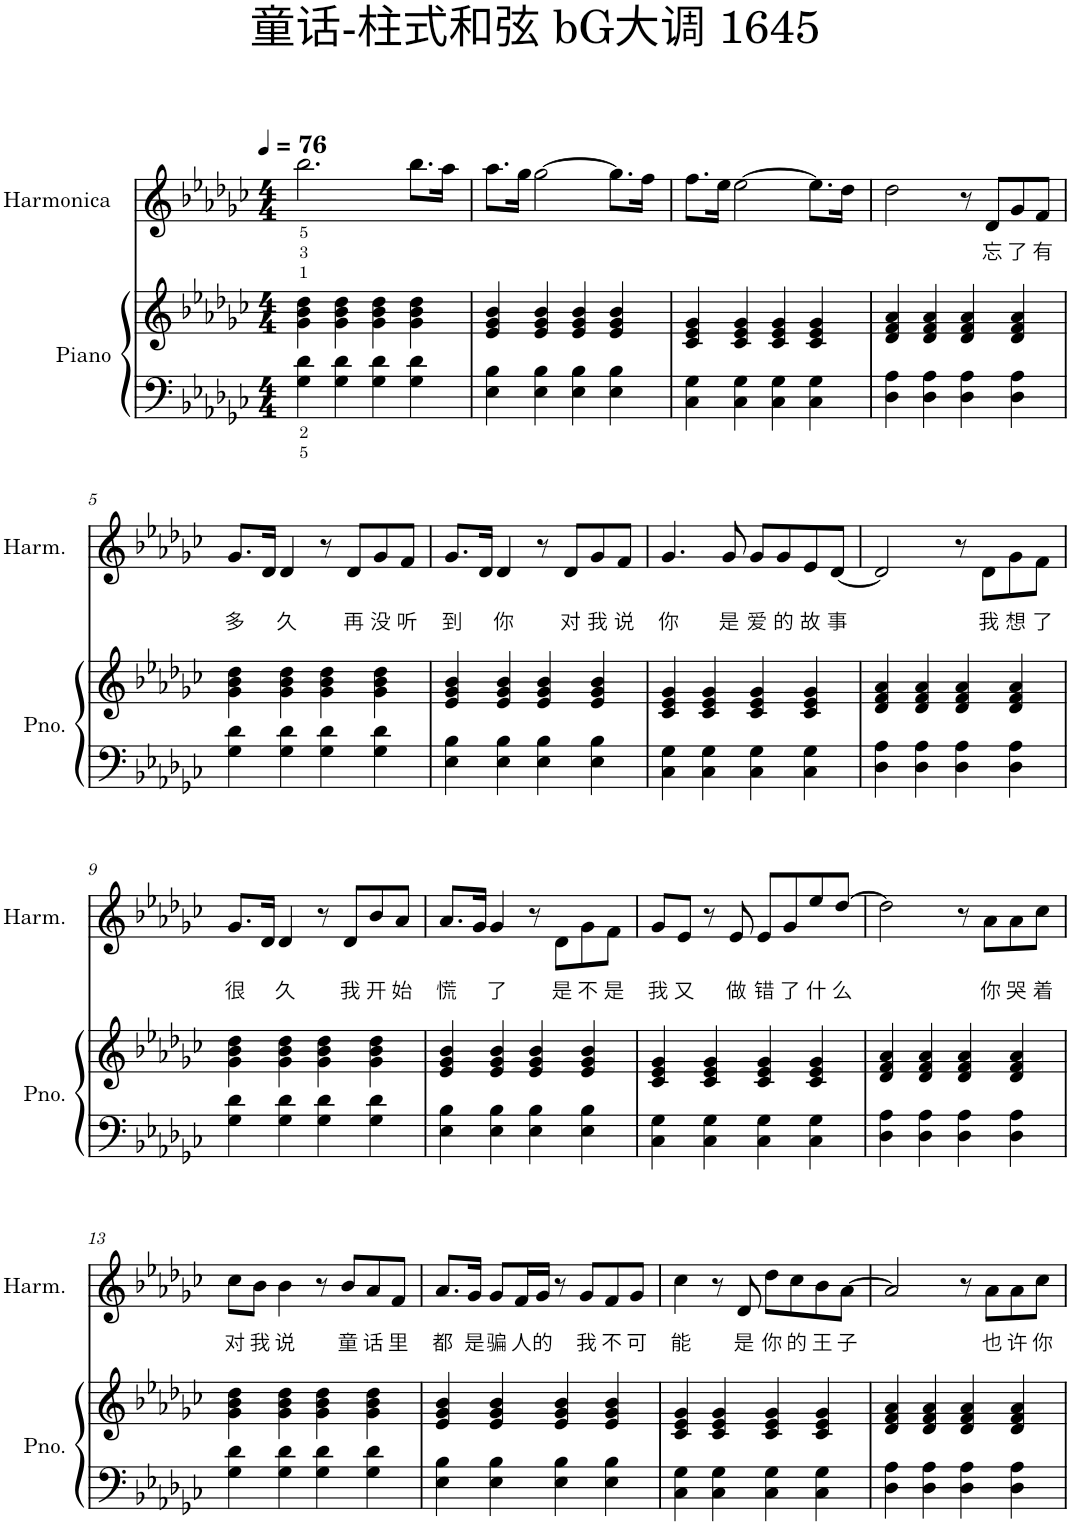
**kern	**kern	**kern	**text
*part2	*part2	*part1	*part1
*staff3	*staff2	*staff1	*staff1
*I"Piano	*	*I"Harmonica	*
*I'Pno.	*	*I'Harm.	*
*clefF4	*clefG2	*clefG2	*
*k[b-e-a-d-g-c-]	*k[b-e-a-d-g-c-]	*k[b-e-a-d-g-c-]	*
*M4/4	*M4/4	*M4/4	*
*MM76	*MM76	*MM76	*
=1	=1	=1	=1
4G-\ 4d-\	4g-\ 4b-\ 4dd-\	2.bb-\	.
4G-\ 4d-\	4g-\ 4b-\ 4dd-\	.	.
4G-\ 4d-\	4g-\ 4b-\ 4dd-\	.	.
4G-\ 4d-\	4g-\ 4b-\ 4dd-\	8.bb-\L	.
.	.	16aa-\Jk	.
=2	=2	=2	=2
4E-\ 4B-\	4e-/ 4g-/ 4b-/	8.aa-\L	.
.	.	16gg-\Jk	.
4E-\ 4B-\	4e-/ 4g-/ 4b-/	[2gg-\	.
4E-\ 4B-\	4e-/ 4g-/ 4b-/	.	.
4E-\ 4B-\	4e-/ 4g-/ 4b-/	8.gg-\L]	.
.	.	16ff\Jk	.
=3	=3	=3	=3
4C-\ 4G-\	4c-/ 4e-/ 4g-/	8.ff\L	.
.	.	16ee-\Jk	.
4C-\ 4G-\	4c-/ 4e-/ 4g-/	[2ee-\	.
4C-\ 4G-\	4c-/ 4e-/ 4g-/	.	.
4C-\ 4G-\	4c-/ 4e-/ 4g-/	8.ee-\L]	.
.	.	16dd-\Jk	.
=4	=4	=4	=4
4D-\ 4A-\	4d-/ 4f/ 4a-/	2dd-\	.
4D-\ 4A-\	4d-/ 4f/ 4a-/	.	.
4D-\ 4A-\	4d-/ 4f/ 4a-/	8r	.
!	!	!	!LO:LY:b
.	.	8d-/L	忘
!	!	!	!LO:LY:b
4D-\ 4A-\	4d-/ 4f/ 4a-/	8g-/	了
!	!	!	!LO:LY:b
.	.	8f/J	有
!!LO:LB:g=z
=5	=5	=5	=5
!	!	!	!LO:LY:b
4G-\ 4d-\	4g-\ 4b-\ 4dd-\	8.g-/L	多
.	.	16d-/Jk	.
!	!	!	!LO:LY:b
4G-\ 4d-\	4g-\ 4b-\ 4dd-\	4d-/	久
4G-\ 4d-\	4g-\ 4b-\ 4dd-\	8r	.
!	!	!	!LO:LY:b
.	.	8d-/L	再
!	!	!	!LO:LY:b
4G-\ 4d-\	4g-\ 4b-\ 4dd-\	8g-/	没
!	!	!	!LO:LY:b
.	.	8f/J	听
=6	=6	=6	=6
!	!	!	!LO:LY:b
4E-\ 4B-\	4e-/ 4g-/ 4b-/	8.g-/L	到
.	.	16d-/Jk	.
!	!	!	!LO:LY:b
4E-\ 4B-\	4e-/ 4g-/ 4b-/	4d-/	你
4E-\ 4B-\	4e-/ 4g-/ 4b-/	8r	.
!	!	!	!LO:LY:b
.	.	8d-/L	对
!	!	!	!LO:LY:b
4E-\ 4B-\	4e-/ 4g-/ 4b-/	8g-/	我
!	!	!	!LO:LY:b
.	.	8f/J	说
=7	=7	=7	=7
!	!	!	!LO:LY:b
4C-\ 4G-\	4c-/ 4e-/ 4g-/	4.g-/	你
4C-\ 4G-\	4c-/ 4e-/ 4g-/	.	.
!	!	!	!LO:LY:b
.	.	8g-/	是
!	!	!	!LO:LY:b
4C-\ 4G-\	4c-/ 4e-/ 4g-/	8g-/L	爱
!	!	!	!LO:LY:b
.	.	8g-/	的
!	!	!	!LO:LY:b
4C-\ 4G-\	4c-/ 4e-/ 4g-/	8e-/	故
!	!	!	!LO:LY:b
.	.	[8d-/J	事
=8	=8	=8	=8
4D-\ 4A-\	4d-/ 4f/ 4a-/	2d-/]	.
4D-\ 4A-\	4d-/ 4f/ 4a-/	.	.
4D-\ 4A-\	4d-/ 4f/ 4a-/	8r	.
!	!	!	!LO:LY:b
.	.	8d-\L	我
!	!	!	!LO:LY:b
4D-\ 4A-\	4d-/ 4f/ 4a-/	8g-\	想
!	!	!	!LO:LY:b
.	.	8f\J	了
!!LO:LB:g=z
=9	=9	=9	=9
!	!	!	!LO:LY:b
4G-\ 4d-\	4g-\ 4b-\ 4dd-\	8.g-/L	很
.	.	16d-/Jk	.
!	!	!	!LO:LY:b
4G-\ 4d-\	4g-\ 4b-\ 4dd-\	4d-/	久
4G-\ 4d-\	4g-\ 4b-\ 4dd-\	8r	.
!	!	!	!LO:LY:b
.	.	8d-/L	我
!	!	!	!LO:LY:b
4G-\ 4d-\	4g-\ 4b-\ 4dd-\	8b-/	开
!	!	!	!LO:LY:b
.	.	8a-/J	始
=10	=10	=10	=10
!	!	!	!LO:LY:b
4E-\ 4B-\	4e-/ 4g-/ 4b-/	8.a-/L	慌
.	.	16g-/Jk	.
!	!	!	!LO:LY:b
4E-\ 4B-\	4e-/ 4g-/ 4b-/	4g-/	了
4E-\ 4B-\	4e-/ 4g-/ 4b-/	8r	.
!	!	!	!LO:LY:b
.	.	8d-\L	是
!	!	!	!LO:LY:b
4E-\ 4B-\	4e-/ 4g-/ 4b-/	8g-\	不
!	!	!	!LO:LY:b
.	.	8f\J	是
=11	=11	=11	=11
!	!	!	!LO:LY:b
4C-\ 4G-\	4c-/ 4e-/ 4g-/	8g-/L	我
!	!	!	!LO:LY:b
.	.	8e-/J	又
4C-\ 4G-\	4c-/ 4e-/ 4g-/	8r	.
!	!	!	!LO:LY:b
.	.	8e-/	做
!	!	!	!LO:LY:b
4C-\ 4G-\	4c-/ 4e-/ 4g-/	8e-/L	错
!	!	!	!LO:LY:b
.	.	8g-/	了
!	!	!	!LO:LY:b
4C-\ 4G-\	4c-/ 4e-/ 4g-/	8ee-/	什
!	!	!	!LO:LY:b
.	.	[8dd-/J	么
=12	=12	=12	=12
4D-\ 4A-\	4d-/ 4f/ 4a-/	2dd-\]	.
4D-\ 4A-\	4d-/ 4f/ 4a-/	.	.
4D-\ 4A-\	4d-/ 4f/ 4a-/	8r	.
!	!	!	!LO:LY:b
.	.	8a-\L	你
!	!	!	!LO:LY:b
4D-\ 4A-\	4d-/ 4f/ 4a-/	8a-\	哭
!	!	!	!LO:LY:b
.	.	8cc-\J	着
!!LO:LB:g=z
=13	=13	=13	=13
!	!	!	!LO:LY:b
4G-\ 4d-\	4g-\ 4b-\ 4dd-\	8cc-\L	对
!	!	!	!LO:LY:b
.	.	8b-\J	我
!	!	!	!LO:LY:b
4G-\ 4d-\	4g-\ 4b-\ 4dd-\	4b-\	说
4G-\ 4d-\	4g-\ 4b-\ 4dd-\	8r	.
!	!	!	!LO:LY:b
.	.	8b-/L	童
!	!	!	!LO:LY:b
4G-\ 4d-\	4g-\ 4b-\ 4dd-\	8a-/	话
!	!	!	!LO:LY:b
.	.	8f/J	里
=14	=14	=14	=14
!	!	!	!LO:LY:b
4E-\ 4B-\	4e-/ 4g-/ 4b-/	8.a-/L	都
!	!	!	!LO:LY:b
.	.	16g-/Jk	是
!	!	!	!LO:LY:b
4E-\ 4B-\	4e-/ 4g-/ 4b-/	8g-/L	骗
!	!	!	!LO:LY:b
.	.	16f/L	人
!	!	!	!LO:LY:b
.	.	16g-/JJ	的
4E-\ 4B-\	4e-/ 4g-/ 4b-/	8r	.
!	!	!	!LO:LY:b
.	.	8g-/L	我
!	!	!	!LO:LY:b
4E-\ 4B-\	4e-/ 4g-/ 4b-/	8f/	不
!	!	!	!LO:LY:b
.	.	8g-/J	可
=15	=15	=15	=15
!	!	!	!LO:LY:b
4C-\ 4G-\	4c-/ 4e-/ 4g-/	4cc-\	能
4C-\ 4G-\	4c-/ 4e-/ 4g-/	8r	.
!	!	!	!LO:LY:b
.	.	8d-/	是
!	!	!	!LO:LY:b
4C-\ 4G-\	4c-/ 4e-/ 4g-/	8dd-\L	你
!	!	!	!LO:LY:b
.	.	8cc-\	的
!	!	!	!LO:LY:b
4C-\ 4G-\	4c-/ 4e-/ 4g-/	8b-\	王
!	!	!	!LO:LY:b
.	.	[8a-\J	子
=16	=16	=16	=16
4D-\ 4A-\	4d-/ 4f/ 4a-/	2a-/]	.
4D-\ 4A-\	4d-/ 4f/ 4a-/	.	.
4D-\ 4A-\	4d-/ 4f/ 4a-/	8r	.
!	!	!	!LO:LY:b
.	.	8a-\L	也
!	!	!	!LO:LY:b
4D-\ 4A-\	4d-/ 4f/ 4a-/	8a-\	许
!	!	!	!LO:LY:b
.	.	8cc-\J	你
=	=	=	=
*-	*-	*-	*-
